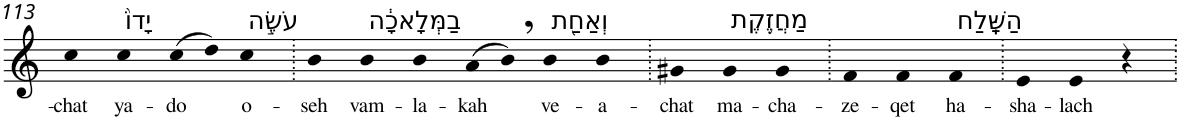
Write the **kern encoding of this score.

**kern	**text
*part1	*part1
*staff1	*staff1
*I"Piano	*
*I'Pno	*
!!LO:PB:g=z
*clefG2	*
*k[]	*
=113	=113
!	!LO:LY:b
4cc	-chat
!LO:TX:a:t=יָדוֹ֙	!
!	!LO:LY:b
4cc	ya-
!	!LO:LY:b
(>8cc	-do
8dd)	.
!LO:TX:a:t=עֹשֶׂ֣ה	!
!	!LO:LY:b
4cc	o-
=114.	=114.
!	!LO:LY:b
4b	-seh
!LO:TX:a:t=בַמְּלָאכָ֔ה	!
!	!LO:LY:b
4b	vam-
!	!LO:LY:b
4b	-la-
!	!LO:LY:b
(>8a	-kah
8b,)	.
!LO:TX:a:t=וְאַחַ֖ת	!
!	!LO:LY:b
4b	ve-
!	!LO:LY:b
4b	-a-
=115.	=115.
!	!LO:LY:b
4g#X	-chat
!LO:TX:a:t=מַחֲזֶ֥קֶת	!
!	!LO:LY:b
4g#	ma-
!	!LO:LY:b
4g#	-cha-
=116.	=116.
!	!LO:LY:b
4f	-ze-
!	!LO:LY:b
4f	-qet
!LO:TX:a:t=הַשָּֽׁלַח	!
!	!LO:LY:b
4f	ha-
=117.	=117.
!	!LO:LY:b
4e	-sha-
!	!LO:LY:b
4e	-lach
4r	.
=.	=.
*-	*-
